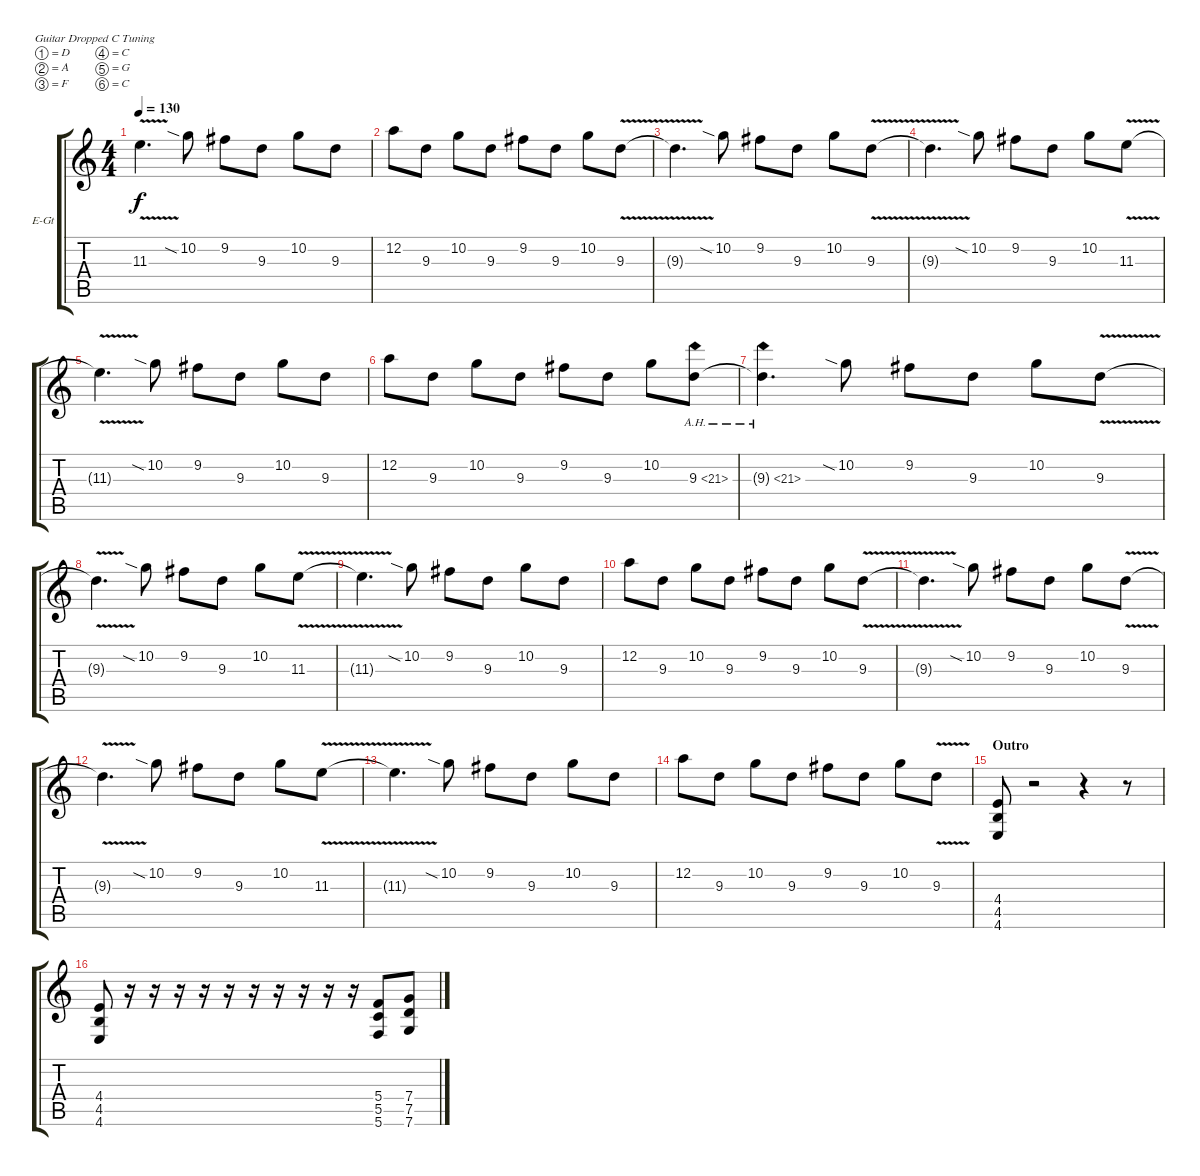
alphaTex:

\bracketExtendMode groupsimilarinstruments
\firstSystemTrackNameOrientation horizontal
\otherSystemsTrackNameOrientation horizontal
\track ("Michael Paget " "E-Gt") {instrument distortionguitar}
\staff {score tabs}
\tuning (D4 A3 F3 C3 G2 C2)
\ts (4 4)
\tempo 130
\clef g2
\ks c
11.3{v t}.4{d dy f} 10.2{sia}.8 9.2.8 9.3.8 10.2.8 9.3.8 |
12.2.8 9.3.8 10.2.8 9.3.8 9.2.8 9.3.8 10.2.8 9.3{v}.8 |
9.3{v t}.4{d} 10.2{sia}.8 9.2.8 9.3.8 10.2.8 9.3{v}.8 |
9.3{v t}.4{d} 10.2{sia}.8 9.2.8 9.3.8 10.2.8 11.3{v}.8 |
11.3{v t}.4{d} 10.2{sia}.8 9.2.8 9.3.8 10.2.8 9.3.8 |
12.2.8 9.3.8 10.2.8 9.3.8 9.2.8 9.3.8 10.2.8 9.3{ah 12}.8 |
9.3{ah 12 t}.4{d} 10.2{sia}.8 9.2.8 9.3.8 10.2.8 9.3{v}.8 |
9.3{v t}.4{d} 10.2{sia}.8 9.2.8 9.3.8 10.2.8 11.3{v}.8 |
11.3{v t}.4{d} 10.2{sia}.8 9.2.8 9.3.8 10.2.8 9.3.8 |
12.2.8 9.3.8 10.2.8 9.3.8 9.2.8 9.3.8 10.2.8 9.3{v}.8 |
9.3{v t}.4{d} 10.2{sia}.8 9.2.8 9.3.8 10.2.8 9.3{v}.8 |
9.3{v t}.4{d} 10.2{sia}.8 9.2.8 9.3.8 10.2.8 11.3{v}.8 |
11.3{v t}.4{d} 10.2{sia}.8 9.2.8 9.3.8 10.2.8 9.3.8 |
12.2.8 9.3.8 10.2.8 9.3.8 9.2.8 9.3.8 10.2.8 9.3{v}.8 |
\section ("" "Outro")
(4.4 4.5 4.6).8 r.2 r.4 r.8 |
(4.4 4.5 4.6).8 r.16 r.16 r.16 r.16 r.16 r.16 r.16 r.16 r.16 r.16 (5.4 5.5 5.6).8 (7.4 7.5 7.6).8
